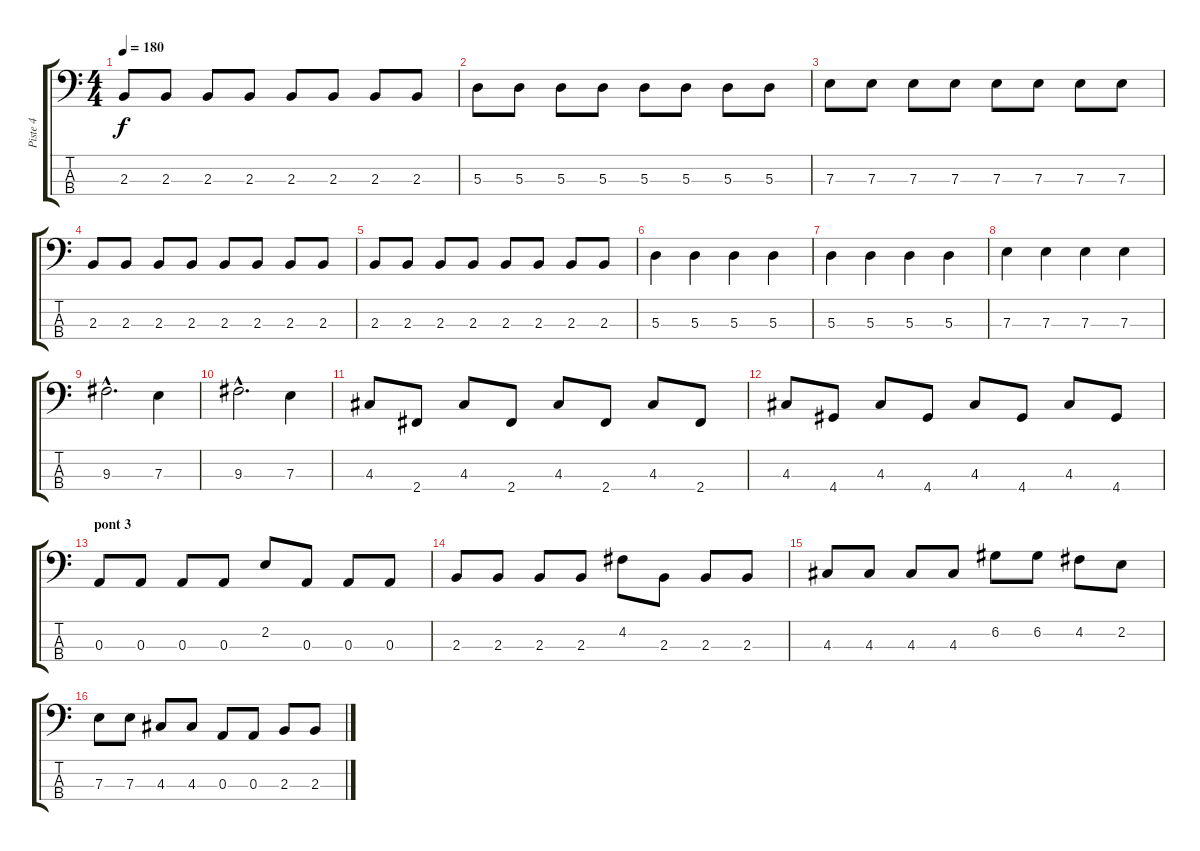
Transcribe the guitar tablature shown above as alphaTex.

\track ("Piste 4" "Piste 4") {instrument electricbassfinger}
\staff {score tabs}
\tuning (G2 D2 A1 E1) {hide}
\ts (4 4)
\tempo 180
\clef f4
\ks c
2.3.8{dy f} 2.3.8 2.3.8 2.3.8 2.3.8 2.3.8 2.3.8 2.3.8 |
5.3.8 5.3.8 5.3.8 5.3.8 5.3.8 5.3.8 5.3.8 5.3.8 |
7.3.8 7.3.8 7.3.8 7.3.8 7.3.8 7.3.8 7.3.8 7.3.8 |
2.3.8 2.3.8 2.3.8 2.3.8 2.3.8 2.3.8 2.3.8 2.3.8 |
2.3.8 2.3.8 2.3.8 2.3.8 2.3.8 2.3.8 2.3.8 2.3.8 |
5.3.4 5.3.4 5.3.4 5.3.4 |
5.3.4 5.3.4 5.3.4 5.3.4 |
7.3.4 7.3.4 7.3.4 7.3.4 |
9.3{hac}.2{d} 7.3.4 |
9.3{hac}.2{d} 7.3.4 |
4.3.8 2.4.8 4.3.8 2.4.8 4.3.8 2.4.8 4.3.8 2.4.8 |
4.3.8 4.4.8 4.3.8 4.4.8 4.3.8 4.4.8 4.3.8 4.4.8 |
\section ("" "pont 3")
0.3.8 0.3.8 0.3.8 0.3.8 2.2.8 0.3.8 0.3.8 0.3.8 |
2.3.8 2.3.8 2.3.8 2.3.8 4.2.8 2.3.8 2.3.8 2.3.8 |
4.3.8 4.3.8 4.3.8 4.3.8 6.2.8 6.2.8 4.2.8 2.2.8 |
7.3.8 7.3.8 4.3.8 4.3.8 0.3.8 0.3.8 2.3.8 2.3.8
